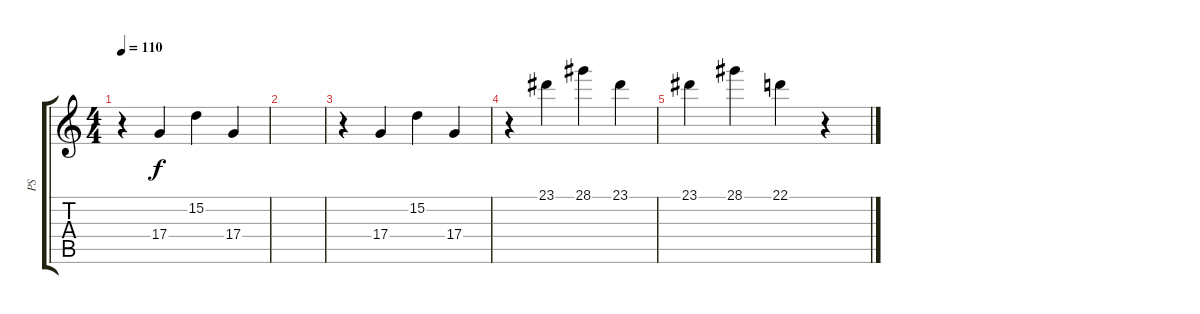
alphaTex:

\track ("PS" "PS") {instrument pizzicatostrings}
\staff {score tabs}
\tuning (E4 B3 G3 D3 A2 E2) {hide}
\ts (4 4)
\tempo 110
\clef g2
\ks c
r.4{dy f} 17.4.4 15.2.4 17.4.4 |
|
r.4 17.4.4 15.2.4 17.4.4 |
r.4 23.1.4 28.1.4 23.1.4 |
23.1.4 28.1.4 22.1.4 r.4
